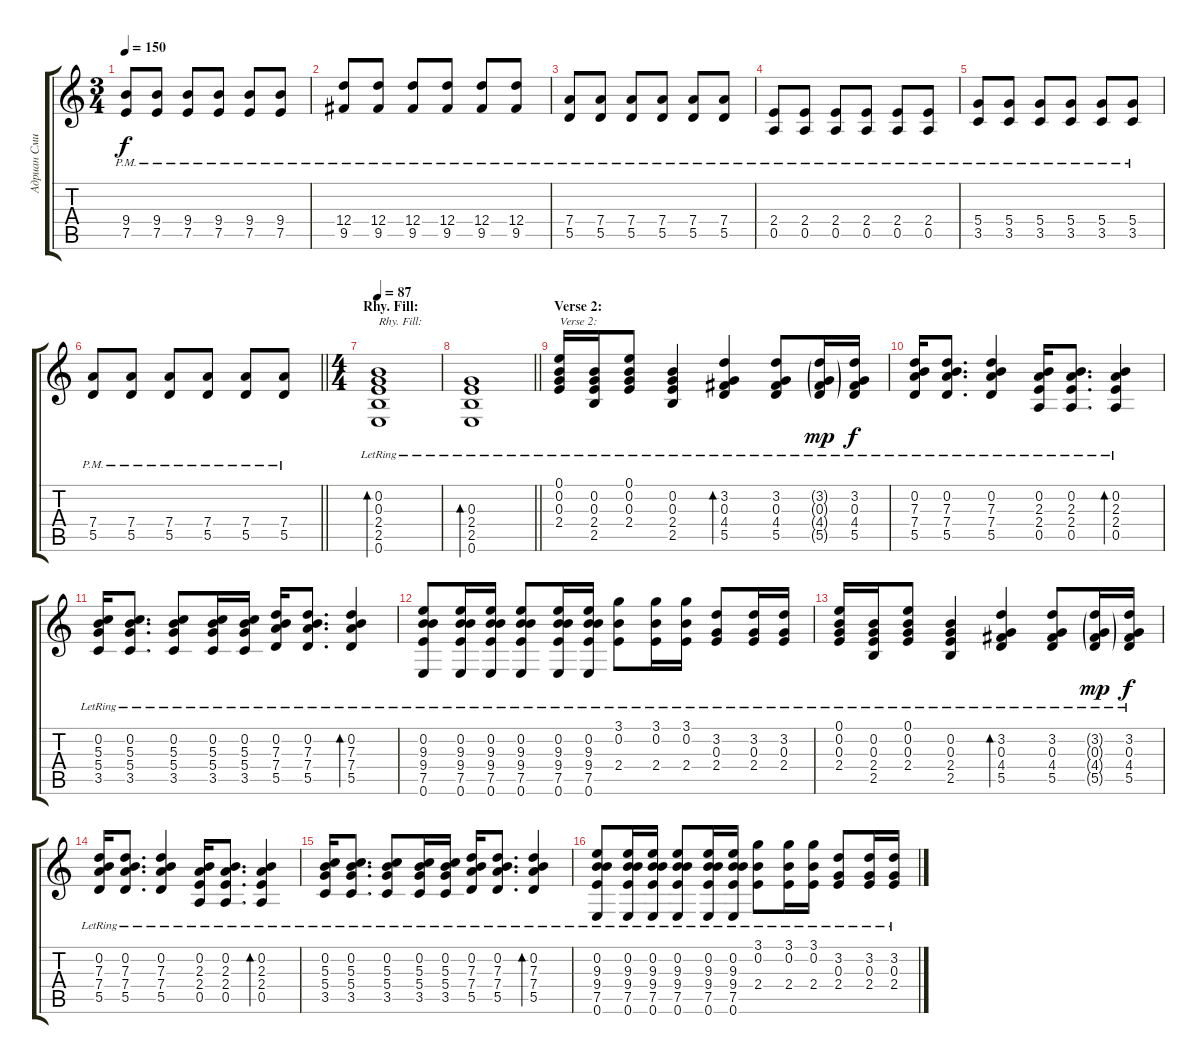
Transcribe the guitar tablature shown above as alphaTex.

\track ("Адриан Смит" "Адриан Сми") {instrument overdrivenguitar}
\staff {score tabs}
\tuning (E4 B3 G3 D3 A2 E2) {hide}
\ts (3 4)
\tempo 150
\clef g2
\ks c
(9.4{pm} 7.5{pm}).8{dy f} (9.4{pm} 7.5{pm}).8 (9.4{pm} 7.5{pm}).8 (9.4{pm} 7.5{pm}).8 (9.4{pm} 7.5{pm}).8 (9.4{pm} 7.5{pm}).8 |
(12.4{pm} 9.5{pm}).8 (12.4{pm} 9.5{pm}).8 (12.4{pm} 9.5{pm}).8 (12.4{pm} 9.5{pm}).8 (12.4{pm} 9.5{pm}).8 (12.4{pm} 9.5{pm}).8 |
(7.4{pm} 5.5{pm}).8 (7.4{pm} 5.5{pm}).8 (7.4{pm} 5.5{pm}).8 (7.4{pm} 5.5{pm}).8 (7.4{pm} 5.5{pm}).8 (7.4{pm} 5.5{pm}).8 |
(2.4{pm} 0.5{pm}).8 (2.4{pm} 0.5{pm}).8 (2.4{pm} 0.5{pm}).8 (2.4{pm} 0.5{pm}).8 (2.4{pm} 0.5{pm}).8 (2.4{pm} 0.5{pm}).8 |
(5.4{pm} 3.5{pm}).8 (5.4{pm} 3.5{pm}).8 (5.4{pm} 3.5{pm}).8 (5.4{pm} 3.5{pm}).8 (5.4{pm} 3.5{pm}).8 (5.4{pm} 3.5{pm}).8 |
\barLineRight lightlight
(7.4{pm} 5.5{pm}).8 (7.4{pm} 5.5{pm}).8 (7.4{pm} 5.5{pm}).8 (7.4{pm} 5.5{pm}).8 (7.4{pm} 5.5{pm}).8 (7.4{pm} 5.5{pm}).8 |
\ts (4 4)
\section ("" "Rhy. Fill:")
\tempo 87
(0.2{lr} 0.3{lr} 2.4{lr} 2.5{lr} 0.6{lr}).1{bd 240 txt "Rhy. Fill:" instrument electricguitarclean} |
\barLineRight lightlight
(0.3{lr} 2.4{lr} 2.5{lr} 0.6{lr}).1{bd 240} |
\section ("" "Verse 2:")
(0.1{lr} 0.2{lr} 0.3{lr} 2.4{lr}).16{txt "Verse 2:"} (0.2{lr} 0.3{lr} 2.4{lr} 2.5{lr}).16 (0.1{lr} 0.2{lr} 0.3{lr} 2.4{lr}).8 (0.2{lr} 0.3{lr} 2.4{lr} 2.5{lr}).4 (3.2{lr} 0.3{lr} 4.4{lr} 5.5{lr}).4{bd 120} (3.2{lr} 0.3{lr} 4.4{lr} 5.5{lr}).8 (3.2{g lr} 0.3{g lr} 4.4{g lr} 5.5{g lr}).16{dy mp} (3.2{lr} 0.3{lr} 4.4{lr} 5.5{lr}).16{dy f} |
(0.2{lr} 7.3{lr} 7.4{lr} 5.5{lr}).16 (0.2{lr} 7.3{lr} 7.4{lr} 5.5{lr}).8{d} (0.2{lr} 7.3{lr} 7.4{lr} 5.5{lr}).4 (0.2{lr} 2.3{lr} 2.4{lr} 0.5{lr}).16 (0.2{lr} 2.3{lr} 2.4{lr} 0.5{lr}).8{d} (0.2{lr} 2.3{lr} 2.4{lr} 0.5{lr}).4{bd 120} |
(0.2{lr} 5.3{lr} 5.4{lr} 3.5{lr}).16 (0.2{lr} 5.3{lr} 5.4{lr} 3.5{lr}).8{d} (0.2{lr} 5.3{lr} 5.4{lr} 3.5{lr}).8 (0.2{lr} 5.3{lr} 5.4{lr} 3.5{lr}).16 (0.2{lr} 5.3{lr} 5.4{lr} 3.5{lr}).16 (0.2{lr} 7.3{lr} 7.4{lr} 5.5{lr}).16 (0.2{lr} 7.3{lr} 7.4{lr} 5.5{lr}).8{d} (0.2{lr} 7.3{lr} 7.4{lr} 5.5{lr}).4{bd 120} |
(0.2{lr} 9.3{lr} 9.4{lr} 7.5{lr} 0.6{lr}).8 (0.2{lr} 9.3{lr} 9.4{lr} 7.5{lr} 0.6{lr}).16 (0.2{lr} 9.3{lr} 9.4{lr} 7.5{lr} 0.6{lr}).16 (0.2{lr} 9.3{lr} 9.4{lr} 7.5{lr} 0.6{lr}).8 (0.2{lr} 9.3{lr} 9.4{lr} 7.5{lr} 0.6{lr}).16 (0.2{lr} 9.3{lr} 9.4{lr} 7.5{lr} 0.6{lr}).16 (3.1{lr} 0.2{lr} 2.4{lr}).8 (3.1{lr} 0.2{lr} 2.4{lr}).16 (3.1{lr} 0.2{lr} 2.4{lr}).16 (3.2{lr} 0.3{lr} 2.4{lr}).8 (3.2{lr} 0.3{lr} 2.4{lr}).16 (3.2{lr} 0.3{lr} 2.4{lr}).16 |
(0.1{lr} 0.2{lr} 0.3{lr} 2.4{lr}).16 (0.2{lr} 0.3{lr} 2.4{lr} 2.5{lr}).16 (0.1{lr} 0.2{lr} 0.3{lr} 2.4{lr}).8 (0.2{lr} 0.3{lr} 2.4{lr} 2.5{lr}).4 (3.2{lr} 0.3{lr} 4.4{lr} 5.5{lr}).4{bd 120} (3.2{lr} 0.3{lr} 4.4{lr} 5.5{lr}).8 (3.2{g lr} 0.3{g lr} 4.4{g lr} 5.5{g lr}).16{dy mp} (3.2{lr} 0.3{lr} 4.4{lr} 5.5{lr}).16{dy f} |
(0.2{lr} 7.3{lr} 7.4{lr} 5.5{lr}).16 (0.2{lr} 7.3{lr} 7.4{lr} 5.5{lr}).8{d} (0.2{lr} 7.3{lr} 7.4{lr} 5.5{lr}).4 (0.2{lr} 2.3{lr} 2.4{lr} 0.5{lr}).16 (0.2{lr} 2.3{lr} 2.4{lr} 0.5{lr}).8{d} (0.2{lr} 2.3{lr} 2.4{lr} 0.5{lr}).4{bd 120} |
(0.2{lr} 5.3{lr} 5.4{lr} 3.5{lr}).16 (0.2{lr} 5.3{lr} 5.4{lr} 3.5{lr}).8{d} (0.2{lr} 5.3{lr} 5.4{lr} 3.5{lr}).8 (0.2{lr} 5.3{lr} 5.4{lr} 3.5{lr}).16 (0.2{lr} 5.3{lr} 5.4{lr} 3.5{lr}).16 (0.2{lr} 7.3{lr} 7.4{lr} 5.5{lr}).16 (0.2{lr} 7.3{lr} 7.4{lr} 5.5{lr}).8{d} (0.2{lr} 7.3{lr} 7.4{lr} 5.5{lr}).4{bd 120} |
(0.2{lr} 9.3{lr} 9.4{lr} 7.5{lr} 0.6{lr}).8 (0.2{lr} 9.3{lr} 9.4{lr} 7.5{lr} 0.6{lr}).16 (0.2{lr} 9.3{lr} 9.4{lr} 7.5{lr} 0.6{lr}).16 (0.2{lr} 9.3{lr} 9.4{lr} 7.5{lr} 0.6{lr}).8 (0.2{lr} 9.3{lr} 9.4{lr} 7.5{lr} 0.6{lr}).16 (0.2{lr} 9.3{lr} 9.4{lr} 7.5{lr} 0.6{lr}).16 (3.1{lr} 0.2{lr} 2.4{lr}).8 (3.1{lr} 0.2{lr} 2.4{lr}).16 (3.1{lr} 0.2{lr} 2.4{lr}).16 (3.2{lr} 0.3{lr} 2.4{lr}).8 (3.2{lr} 0.3{lr} 2.4{lr}).16 (3.2{lr} 0.3{lr} 2.4{lr}).16
